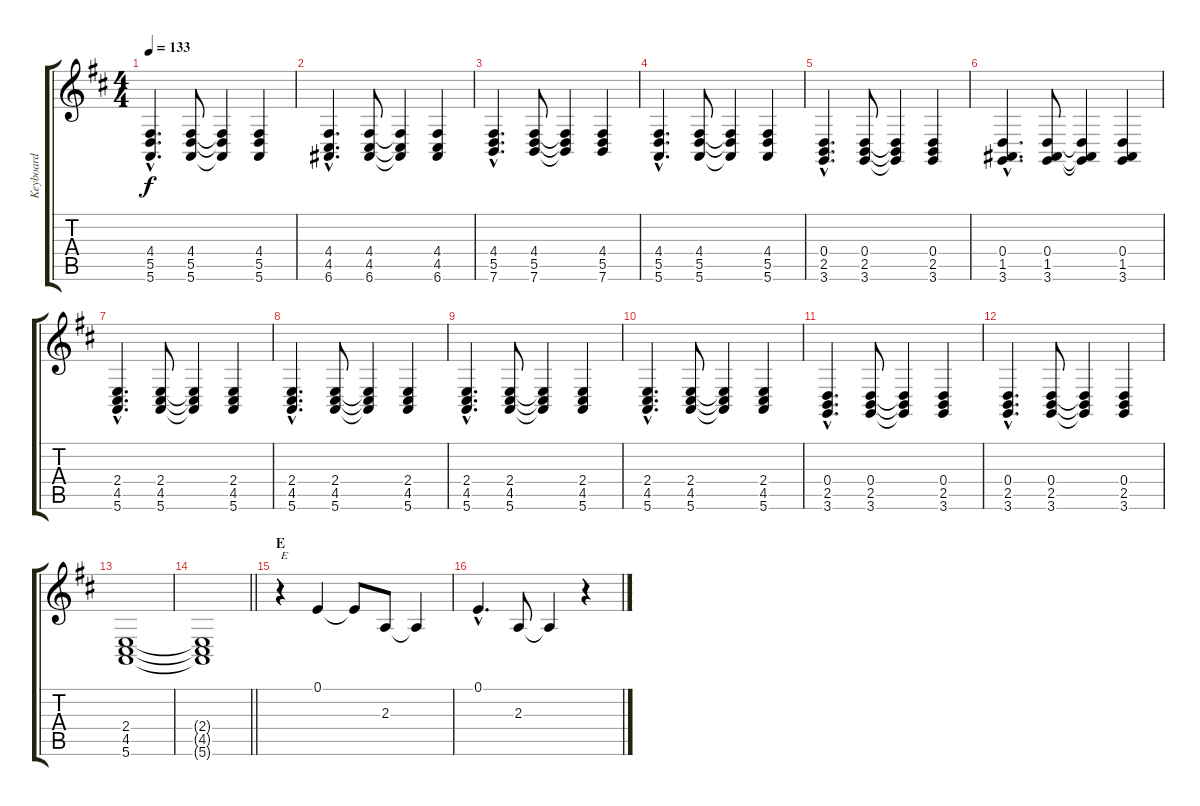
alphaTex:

\track ("Keyboard" "Keyboard") {instrument acousticgrandpiano}
\staff {score tabs}
\tuning (E4 B3 G3 D3 A2 E2) {hide}
\ts (4 4)
\tempo 133
\clef g2
\ks d
(4.4{hac} 5.5{hac} 5.6{hac}).4{d dy f} (4.4 5.5 5.6).8 (4.4{t} 5.5{t} 5.6{t}).4 (4.4 5.5 5.6).4 |
(4.4{hac} 4.5{hac} 6.6{hac}).4{d} (4.4 4.5 6.6).8 (4.4{t} 4.5{t} 6.6{t}).4 (4.4 4.5 6.6).4 |
(4.4{hac} 5.5{hac} 7.6{hac}).4{d} (4.4 5.5 7.6).8 (4.4{t} 5.5{t} 7.6{t}).4 (4.4 5.5 7.6).4 |
(4.4{hac} 5.5{hac} 5.6{hac}).4{d} (4.4 5.5 5.6).8 (4.4{t} 5.5{t} 5.6{t}).4 (4.4 5.5 5.6).4 |
(0.4{hac} 2.5{hac} 3.6{hac}).4{d} (0.4 2.5 3.6).8 (0.4{t} 2.5{t} 3.6{t}).4 (0.4 2.5 3.6).4 |
(0.4{hac} 1.5{hac} 3.6{hac}).4{d} (0.4 1.5 3.6).8 (0.4{t} 1.5{t} 3.6{t}).4 (0.4 1.5 3.6).4 |
(2.4{hac} 4.5{hac} 5.6{hac}).4{d} (2.4 4.5 5.6).8 (2.4{t} 4.5{t} 5.6{t}).4 (2.4 4.5 5.6).4 |
(2.4{hac} 4.5{hac} 5.6{hac}).4{d} (2.4 4.5 5.6).8 (2.4{t} 4.5{t} 5.6{t}).4 (2.4 4.5 5.6).4 |
(2.4{hac} 4.5{hac} 5.6{hac}).4{d} (2.4 4.5 5.6).8 (2.4{t} 4.5{t} 5.6{t}).4 (2.4 4.5 5.6).4 |
(2.4{hac} 4.5{hac} 5.6{hac}).4{d} (2.4 4.5 5.6).8 (2.4{t} 4.5{t} 5.6{t}).4 (2.4 4.5 5.6).4 |
(0.4{hac} 2.5{hac} 3.6{hac}).4{d} (0.4 2.5 3.6).8 (0.4{t} 2.5{t} 3.6{t}).4 (0.4 2.5 3.6).4 |
(0.4{hac} 2.5{hac} 3.6{hac}).4{d} (0.4 2.5 3.6).8 (0.4{t} 2.5{t} 3.6{t}).4 (0.4 2.5 3.6).4 |
(2.4 4.5 5.6).1 |
\barLineRight lightlight
(2.4{t} 4.5{t} 5.6{t}).1 |
\section ("" "E")
r.4{txt "E"} 0.1.4 0.1{t}.8 2.3.8 2.3{t}.4 |
0.1{hac}.4{d} 2.3.8 2.3{t}.4 r.4
